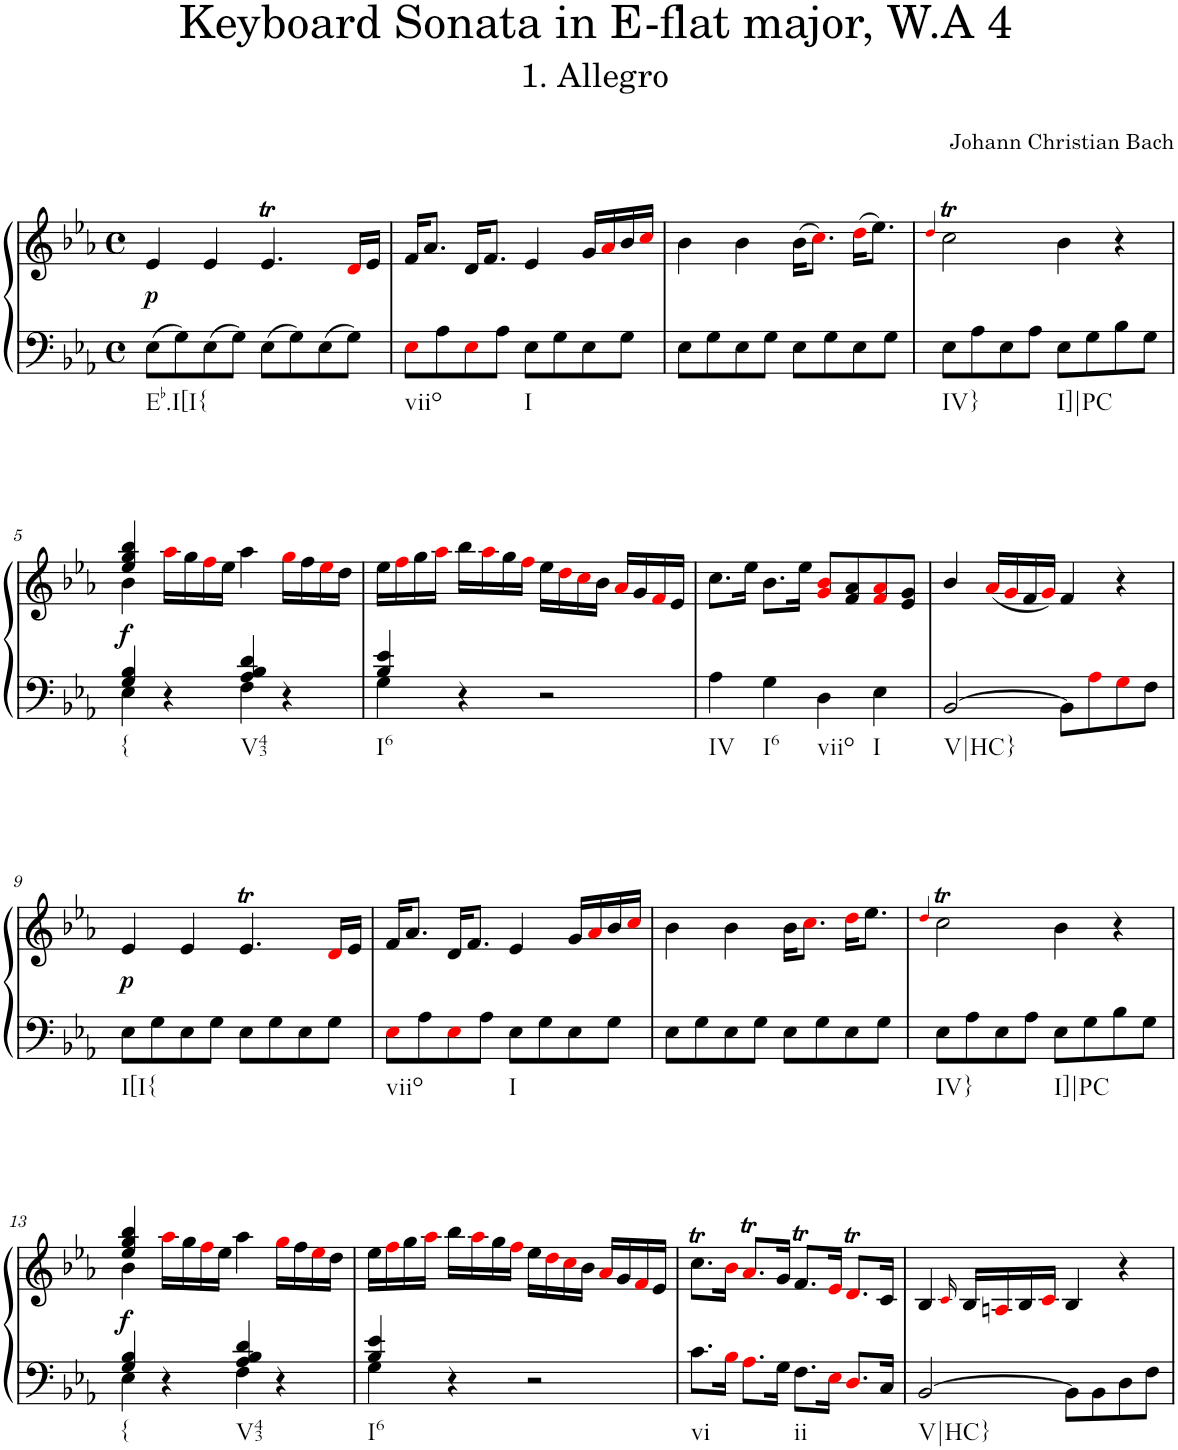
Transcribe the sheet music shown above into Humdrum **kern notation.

**kern	**kern	**dynam
*part1	*part1	*part1
*staff2	*staff1	*staff1/2
*I"Piano	*	*
*I'Pno.	*	*
*clefF4	*clefG2	*
*k[b-e-a-]	*k[b-e-a-]	*
*M4/4	*M4/4	*
*met(c)	*met(c)	*
=1	=1	=1
!LO:TX:b:t=Eb.I[I{	!	!
!	!	!LO:DY:b
8E-\L	4e-/	p
8G\	.	.
8E-\	4e-/	.
8G\J	.	.
8E-\L	4.e-T/	.
8G\	.	.
8E-\	.	.
8G\J	16di/LL	.
.	16e-/JJ	.
=2	=2	=2
!LO:TX:b:t=viio	!	!
8E-i\L	16f/KL	.
.	8.a-/J	.
8A-\	.	.
8E-i\	16d/KL	.
.	8.f/J	.
8A-\J	.	.
!LO:TX:b:t=I	!	!
8E-\L	4e-/	.
8G\	.	.
8E-\	16g/LL	.
.	16a-i/	.
8G\J	16b-/	.
.	16cci/JJ	.
=3	=3	=3
8E-\L	4b-\	.
8G\	.	.
8E-\	4b-\	.
8G\J	.	.
8E-\L	(16b-\KL	.
.	8.cci\J)	.
8G\	.	.
8E-\	(16ddi\KL	.
.	8.ee-\J)	.
8G\J	.	.
=4	=4	=4
.	4qddi/	.
!LO:TX:b:t=IV}	!	!
8E-\L	2ccT\	.
8A-\	.	.
8E-\	.	.
8A-\J	.	.
!LO:TX:b:t=I]|PC	!	!
8E-\L	4b-\	.
8G\	.	.
8B-\	4r	.
8G\J	.	.
!!LO:LB:g=z
=5	=5	=5
*^	*^	*
!LO:TX:b:t={	!	!	!	!
!	!	!	!	!LO:DY:b
4G/ 4B-/	4E-\	4ee-/ 4gg/ 4bb-/	4b-\	f
4r	4ryy	16aa-i\LL	2.ryy	.
.	.	16gg\	.	.
.	.	16ffi\	.	.
.	.	16ee-\JJ	.	.
!LO:TX:b:t=V43	!	!	!	!
4A-/ 4B-/ 4d/	4F\	4aa-\	.	.
4r	4ryy	16ggi\LL	.	.
.	.	16ff\	.	.
.	.	16ee-i\	.	.
.	.	16dd\JJ	.	.
*	*	*v	*v	*
=6	=6	=6	=6
!LO:TX:b:t=I6	!	!	!
4B-/ 4e-/	4G\	16ee-\LL	.
.	.	16ffi\	.
.	.	16gg\	.
.	.	16aa-i\JJ	.
4r	2.ryy	16bb-\LL	.
.	.	16aa-i\	.
.	.	16gg\	.
.	.	16ffi\JJ	.
2r	.	16ee-\LL	.
.	.	16ddi\	.
.	.	16cci\	.
.	.	16b-\JJ	.
.	.	16a-i/LL	.
.	.	16g/	.
.	.	16fi/	.
.	.	16e-/JJ	.
*v	*v	*	*
=7	=7	=7
!LO:TX:b:t=IV	!	!
4A-\	8.cc\L	.
.	16ee-\Jk	.
!LO:TX:b:t=I6	!	!
4G\	8.b-\L	.
.	16ee-\Jk	.
!LO:TX:b:t=viio	!	!
4D\	8gi/ 8b-i/L	.
.	8f/ 8a-/	.
!LO:TX:b:t=I	!	!
4E-\	8fi/ 8a-i/	.
.	8e-/ 8g/J	.
=8	=8	=8
!LO:TX:b:t=V|HC}	!	!
[2BB-/	4b-/	.
.	(16a-i/LL	.
.	16gi/	.
.	16f/	.
.	16gi/JJ)	.
8BB-\L]	4f/	.
8A-i\	.	.
8Gi\	4r	.
8F\J	.	.
!!LO:LB:g=z
=9	=9	=9
!LO:TX:b:t=I[I{	!	!
!	!	!LO:DY:b
8E-\L	4e-/	p
8G\	.	.
8E-\	4e-/	.
8G\J	.	.
8E-\L	4.e-T/	.
8G\	.	.
8E-\	.	.
8G\J	16di/LL	.
.	16e-/JJ	.
=10	=10	=10
!LO:TX:b:t=viio	!	!
8E-i\L	16f/KL	.
.	8.a-/J	.
8A-\	.	.
8E-i\	16d/KL	.
.	8.f/J	.
8A-\J	.	.
!LO:TX:b:t=I	!	!
8E-\L	4e-/	.
8G\	.	.
8E-\	16g/LL	.
.	16a-i/	.
8G\J	16b-/	.
.	16cci/JJ	.
=11	=11	=11
8E-\L	4b-\	.
8G\	.	.
8E-\	4b-\	.
8G\J	.	.
8E-\L	16b-\KL	.
.	8.cci\J	.
8G\	.	.
8E-\	16ddi\KL	.
.	8.ee-\J	.
8G\J	.	.
=12	=12	=12
.	4qddi/	.
!LO:TX:b:t=IV}	!	!
8E-\L	2ccT\	.
8A-\	.	.
8E-\	.	.
8A-\J	.	.
!LO:TX:b:t=I]|PC	!	!
8E-\L	4b-\	.
8G\	.	.
8B-\	4r	.
8G\J	.	.
!!LO:LB:g=z
=13	=13	=13
*^	*^	*
!LO:TX:b:t={	!	!	!	!
!	!	!	!	!LO:DY:b
4G/ 4B-/	4E-\	4ee-/ 4gg/ 4bb-/	4b-\	f
4r	4ryy	16aa-i\LL	2.ryy	.
.	.	16gg\	.	.
.	.	16ffi\	.	.
.	.	16ee-\JJ	.	.
!LO:TX:b:t=V43	!	!	!	!
4A-/ 4B-/ 4d/	4F\	4aa-\	.	.
4r	4ryy	16ggi\LL	.	.
.	.	16ff\	.	.
.	.	16ee-i\	.	.
.	.	16dd\JJ	.	.
*	*	*v	*v	*
=14	=14	=14	=14
!LO:TX:b:t=I6	!	!	!
4B-/ 4e-/	4G\	16ee-\LL	.
.	.	16ffi\	.
.	.	16gg\	.
.	.	16aa-i\JJ	.
4r	2.ryy	16bb-\LL	.
.	.	16aa-i\	.
.	.	16gg\	.
.	.	16ffi\JJ	.
2r	.	16ee-\LL	.
.	.	16ddi\	.
.	.	16cci\	.
.	.	16b-\JJ	.
.	.	16a-i/LL	.
.	.	16g/	.
.	.	16fi/	.
.	.	16e-/JJ	.
*v	*v	*	*
=15	=15	=15
!LO:TX:b:t=vi	!	!
8.c\L	8.ccT\L	.
16B-i\Jk	16b-i\Jk	.
8.A-i\L	8.a-Ti/L	.
16G\Jk	16g/Jk	.
!LO:TX:b:t=ii	!	!
8.F\L	8.fT/L	.
16E-i\Jk	16e-i/Jk	.
8.Di/L	8.dti/L	.
16C/Jk	16c/Jk	.
=16	=16	=16
!LO:TX:b:t=V|HC}	!	!
[2BB-/	4B-/	.
.	16qci/	.
.	16B-/LL	.
.	16Ani/	.
.	16B-/	.
.	16ci/JJ	.
8BB-\L]	4B-/	.
8BB-\	.	.
8D\	4r	.
8F\J	.	.
=	=	=
*-	*-	*-
